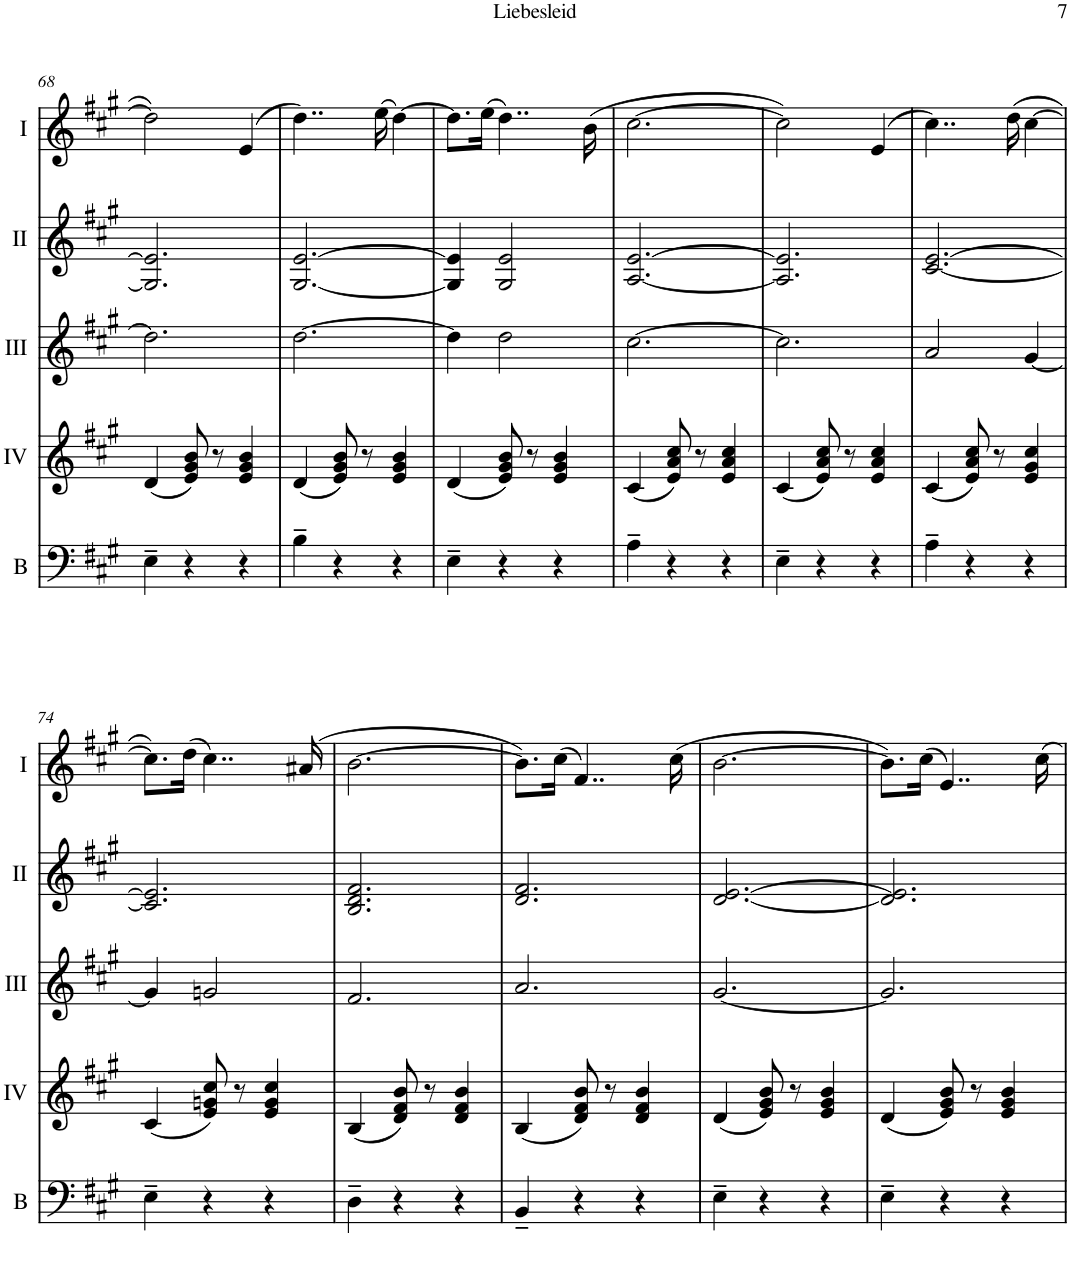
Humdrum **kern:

**kern	**kern	**kern	**kern	**kern
*part5	*part4	*part3	*part2	*part1
*staff5	*staff4	*staff3	*staff2	*staff1
*I"Bass	*I"Acc. 4	*I"Acc. 3	*I"Acc. 2	*I"Acc. 1
*I'B	*	*	*	*
!!LO:PB:g=z
*clefF4	*clefG2	*clefG2	*clefG2	*clefG2
*Trd7c12	*Trd7c12	*	*	*
*k[f#c#g#]	*k[f#c#g#]	*k[f#c#g#]	*k[f#c#g#]	*k[f#c#g#]
*M3/4	*M3/4	*M3/4	*M3/4	*M3/4
=68	=68	=68	=68	=68
4E~\	(4d/	2.d\]	2.G#/] 2.e/]	2dd\]
4r	8e/ 8g#/ 8b/)	.	.	.
.	8r	.	.	.
4r	4e/ 4g#/ 4b/	.	.	(4e/
=69	=69	=69	=69	=69
4B~\	(4d/	[2.d\	[2.G#/ [2.e/	4..dd\)
4r	8e/ 8g#/ 8b/)	.	.	.
.	8r	.	.	.
.	.	.	.	(16ee\
4r	4e/ 4g#/ 4b/	.	.	[4dd\)
=70	=70	=70	=70	=70
4E~\	(4d/	4d\]	4G#/] 4e/]	8.dd\L]
.	.	.	.	(16ee\Jk
4r	8e/ 8g#/ 8b/)	2d\	2G#/ 2e/	4..dd\)
.	8r	.	.	.
4r	4e/ 4g#/ 4b/	.	.	.
.	.	.	.	(16b\
=71	=71	=71	=71	=71
4A~\	(4c#/	[2.c#\	[2.A/ [2.e/	[2.cc#\
4r	8e/ 8a/ 8cc#/)	.	.	.
.	8r	.	.	.
4r	4e/ 4a/ 4cc#/	.	.	.
=72	=72	=72	=72	=72
4E~\	(4c#/	2.c#\]	2.A/] 2.e/]	2cc#\])
4r	8e/ 8a/ 8cc#/)	.	.	.
.	8r	.	.	.
4r	4e/ 4a/ 4cc#/	.	.	(4e/
=73	=73	=73	=73	=73
4A~\	(4c#/	2A/	[2.c#/ [2.e/	4..cc#\)
4r	8e/ 8a/ 8cc#/)	.	.	.
.	8r	.	.	.
.	.	.	.	(16dd\
4r	4e/ 4g#/ 4cc#/	[4G#/	.	[4cc#\
!!LO:LB:g=z
=74	=74	=74	=74	=74
4E~\	(4c#/	4G#/]	2.c#/] 2.e/]	8.cc#\L])
.	.	.	.	(16dd\Jk
4r	8e/ 8gn/ 8cc#/)	2Gn/	.	4..cc#\)
.	8r	.	.	.
4r	4e/ 4g/ 4cc#/	.	.	.
.	.	.	.	(16a#X/
=75	=75	=75	=75	=75
4D~\	(4B/	2.F#/	2.B/ 2.d/ 2.f#/	[2.b\
4r	8d/ 8f#/ 8b/)	.	.	.
.	8r	.	.	.
4r	4d/ 4f#/ 4b/	.	.	.
=76	=76	=76	=76	=76
4BB~/	(4B/	2.A/	2.d/ 2.f#/	8.b\L])
.	.	.	.	(16cc#\Jk
4r	8d/ 8f#/ 8b/)	.	.	4..f#/)
.	8r	.	.	.
4r	4d/ 4f#/ 4b/	.	.	.
.	.	.	.	(16cc#\
=77	=77	=77	=77	=77
4E~\	(4d/	[2.G#/	[2.d/ [2.e/	[2.b\
4r	8e/ 8g#/ 8b/)	.	.	.
.	8r	.	.	.
4r	4e/ 4g#/ 4b/	.	.	.
=78	=78	=78	=78	=78
4E~\	(4d/	2.G#/]	2.d/] 2.e/]	8.b\L])
.	.	.	.	(16cc#\Jk
4r	8e/ 8g#/ 8b/)	.	.	4..e/)
.	8r	.	.	.
4r	4e/ 4g#/ 4b/	.	.	.
.	.	.	.	16cc#\
=	=	=	=	=
*-	*-	*-	*-	*-
